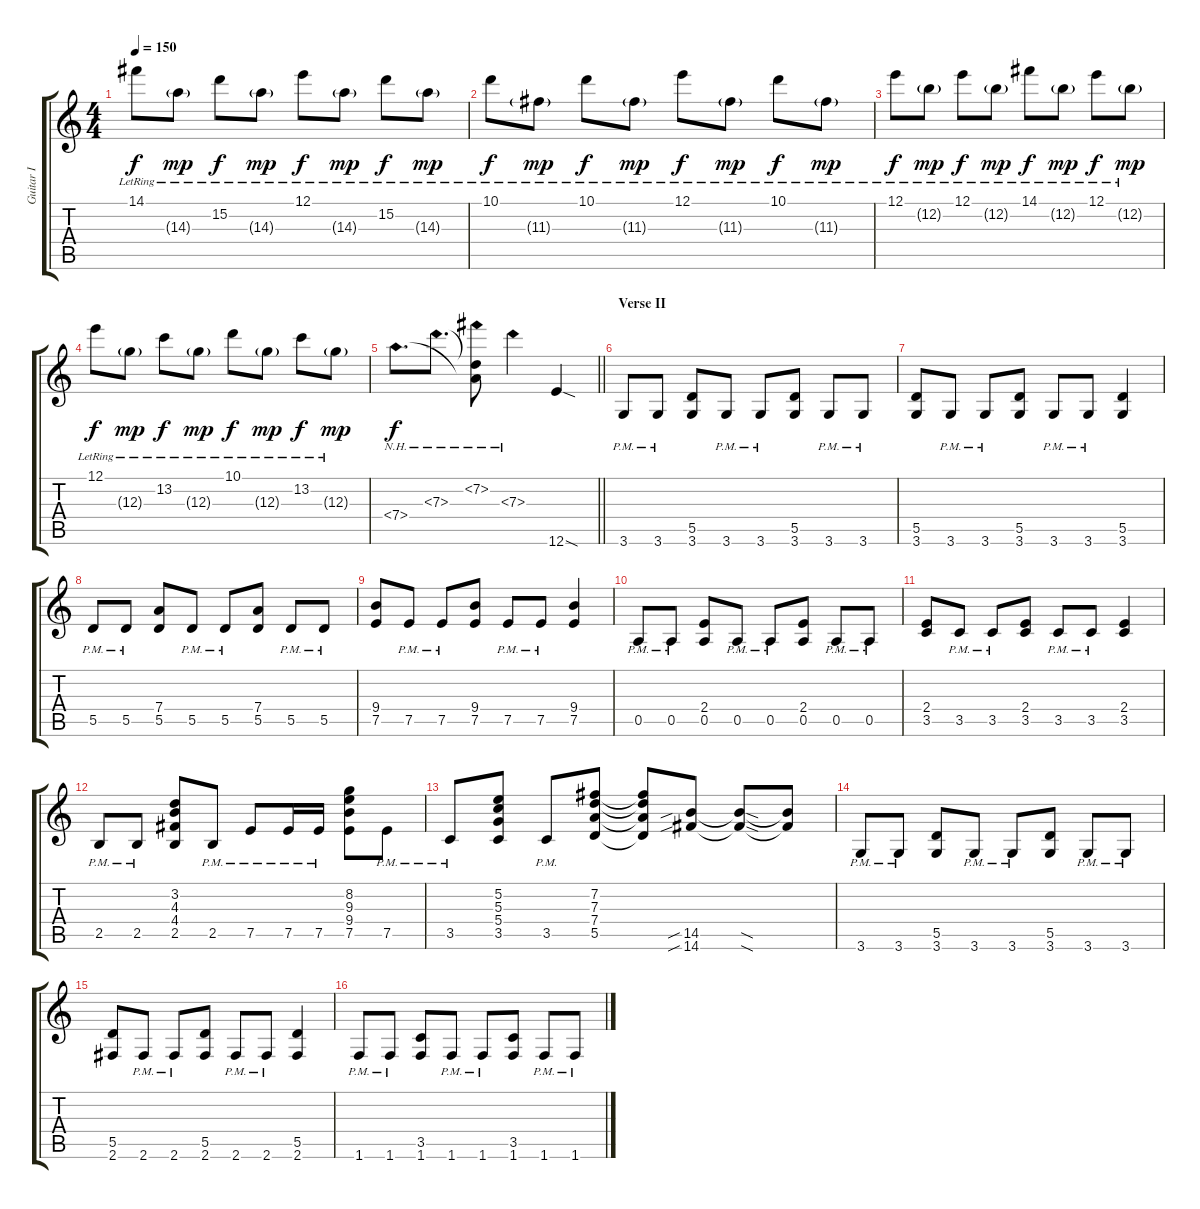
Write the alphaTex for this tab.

\track ("Guitar I" "Guitar I") {instrument distortionguitar}
\staff {score tabs}
\tuning (E4 B3 G3 D3 A2 E2) {hide}
\ts (4 4)
\tempo 150
\clef g2
\ks c
14.1{lr}.8{dy f} 14.3{g lr}.8{dy mp} 15.2{lr}.8{dy f} 14.3{g lr}.8{dy mp} 12.1{lr}.8{dy f} 14.3{g lr}.8{dy mp} 15.2{lr}.8{dy f} 14.3{g lr}.8{dy mp} |
10.1{lr}.8{dy f} 11.3{g lr}.8{dy mp} 10.1{lr}.8{dy f} 11.3{g lr}.8{dy mp} 12.1{lr}.8{dy f} 11.3{g lr}.8{dy mp} 10.1{lr}.8{dy f} 11.3{g lr}.8{dy mp} |
12.1{lr}.8{dy f} 12.2{g lr}.8{dy mp} 12.1{lr}.8{dy f} 12.2{g lr}.8{dy mp} 14.1{lr}.8{dy f} 12.2{g lr}.8{dy mp} 12.1{lr}.8{dy f} 12.2{g lr}.8{dy mp} |
12.1{lr}.8{dy f} 12.3{g lr}.8{dy mp} 13.2{lr}.8{dy f} 12.3{g lr}.8{dy mp} 10.1{lr}.8{dy f} 12.3{g lr}.8{dy mp} 13.2{lr}.8{dy f} 12.3{g lr}.8{dy mp} |
\barLineRight lightlight
7.4{nh}.8{d dy f} 7.3{nh}.8{d} (7.2{nh} 7.3{t} 7.4{t}).8 7.3{nh}.4 12.6{sod}.4{balance 0 instrument distortionguitar} |
\section ("" "Verse II")
3.6{pm}.8 3.6{pm}.8 (5.5 3.6).8 3.6{pm}.8 3.6{pm}.8 (5.5 3.6).8 3.6{pm}.8 3.6{pm}.8 |
(5.5 3.6).8 3.6{pm}.8 3.6{pm}.8 (5.5 3.6).8 3.6{pm}.8 3.6{pm}.8 (5.5 3.6).4 |
5.5{pm}.8 5.5{pm}.8 (7.4 5.5).8 5.5{pm}.8 5.5{pm}.8 (7.4 5.5).8 5.5{pm}.8 5.5{pm}.8 |
(9.4 7.5).8 7.5{pm}.8 7.5{pm}.8 (9.4 7.5).8 7.5{pm}.8 7.5{pm}.8 (9.4 7.5).4 |
0.5{pm}.8 0.5{pm}.8 (2.4 0.5).8 0.5{pm}.8 0.5{pm}.8 (2.4 0.5).8 0.5{pm}.8 0.5{pm}.8 |
(2.4 3.5).8 3.5{pm}.8 3.5{pm}.8 (2.4 3.5).8 3.5{pm}.8 3.5{pm}.8 (2.4 3.5).4 |
2.5{pm}.8 2.5{pm}.8 (3.2 4.3 4.4 2.5).8 2.5{pm}.8 7.5{pm}.8 7.5{pm}.16 7.5{pm}.16 (8.2 9.3 9.4 7.5).8 7.5{pm}.8 |
3.5{pm}.8 (5.2 5.3 5.4 3.5).8 3.5{pm}.8 (7.2 7.3 7.4 5.5).8 (7.2{t} 7.3{t} 7.4{t} 5.5{t}).8 (14.5{sib} 14.6{sib}).8 (14.5{sod t} 14.6{sod t}).8 (14.5{t} 14.6{t}).8 |
3.6{pm}.8 3.6{pm}.8 (5.5 3.6).8 3.6{pm}.8 3.6{pm}.8 (5.5 3.6).8 3.6{pm}.8 3.6{pm}.8 |
(5.5 2.6).8 2.6{pm}.8 2.6{pm}.8 (5.5 2.6).8 2.6{pm}.8 2.6{pm}.8 (5.5 2.6).4 |
1.6{pm}.8 1.6{pm}.8 (3.5 1.6).8 1.6{pm}.8 1.6{pm}.8 (3.5 1.6).8 1.6{pm}.8 1.6{pm}.8
